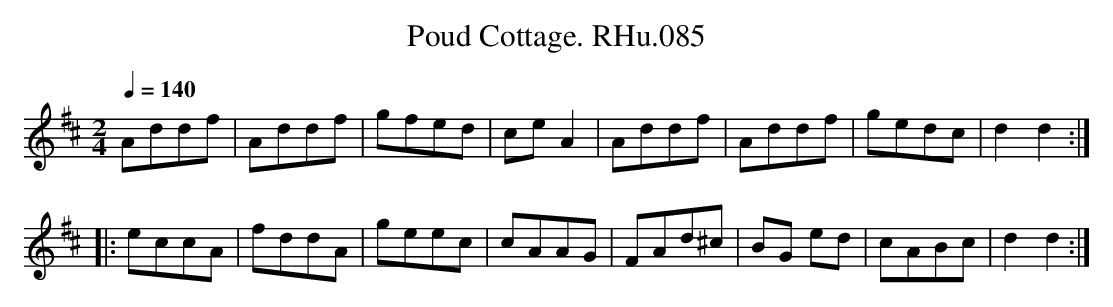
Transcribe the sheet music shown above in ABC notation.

X:1
T:Poud Cottage. RHu.085
M:2/4
L:1/8
Q:1/4=140
K:D major
Addf|Addf|gfed|ceA2|Addf|Addf|gedc|d2d2::!
eccA|fddA|geec|cAAG|FAd^c|BG ed|cABc|d2d2:|
